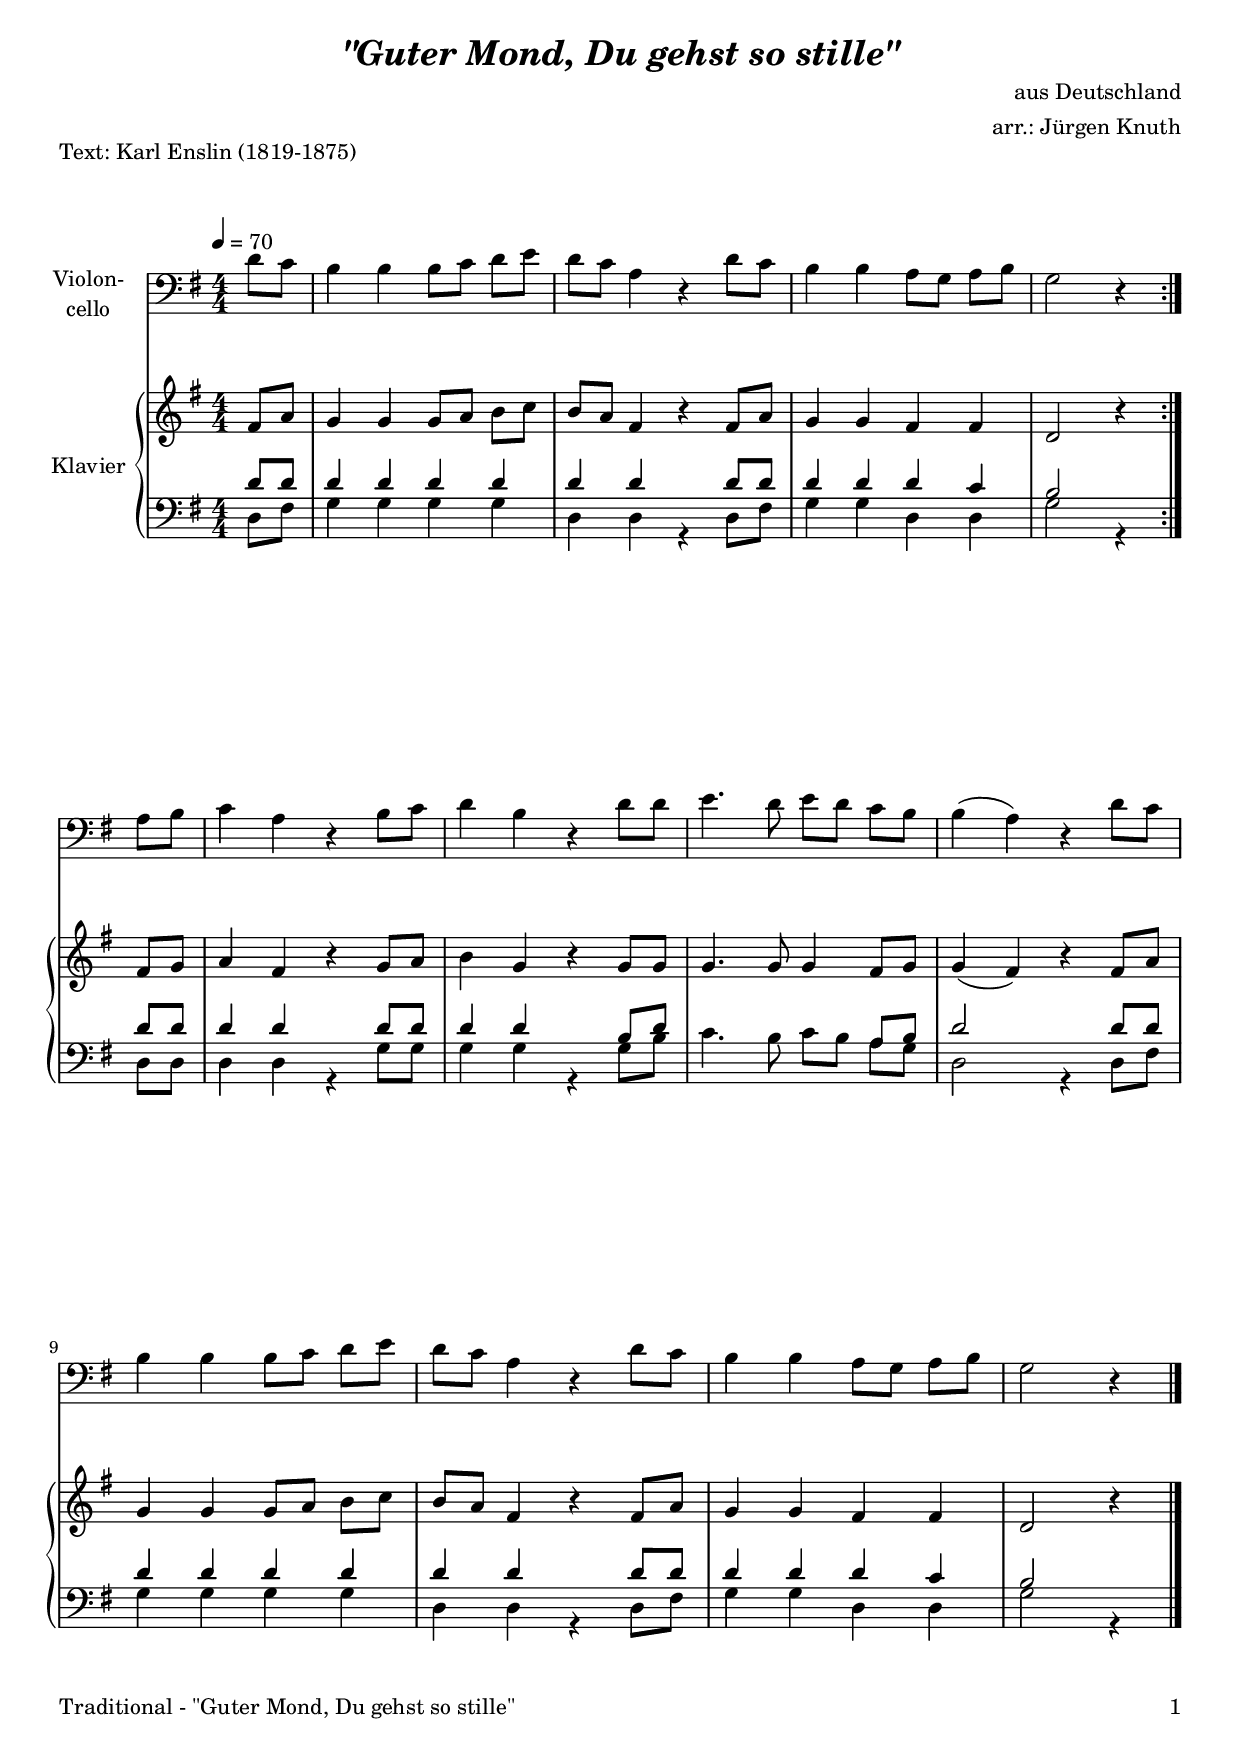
\version "2.24.4"
\include "deutsch.ly"

#(set-global-staff-size 19)

\header {
  title     = \markup \bold \italic "\"Guter Mond, Du gehst so stille\""
  composer = "aus Deutschland"
  arranger = "arr.: Jürgen Knuth"
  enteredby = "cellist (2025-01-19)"
  piece     = "Text: Karl Enslin (1819-1875)"
}

voiceconsts = {
  \key g \major
  \time 4/4
  \clef "bass"
  \numericTimeSignature
  \compressEmptyMeasures
  % Set default beaming for all staves
  \set Timing.beamExceptions = #'()
  \set Timing.baseMoment     = #(ly:make-moment 1 4)
  \set Timing.beatStructure  = #'(1 1 1 1)
  \tempo 4=70
}

mivc = "cello"
mist = "string ensemble 1"
mikl = "acoustic grand"

va = \relative c' {
  \voiceconsts
  \clef "bass"

  \repeat volta 2 {
    \partial 4 d8 c
    h4 h h8 c d e
    d c a4 r d8 c

    h4 h a8 g a h
    g2 r4
  }
  a8 h
  c4 a r h8 c

  d4 h r d8 d
  e4. d8 e d c h
  h4( a) r d8 c

  h4 h h8 c d e
  d c a4 r d8 c
  h4 h a8 g a h
  \partial 2. g2 r4 \bar "|."
}

vb = \relative c' {
  \voiceconsts
  \clef "treble"

  \repeat volta 2 {
    \partial 4 fis8 a
    g4 g g8 a h c
    h a fis4 r fis8 a

    g4 g fis fis
    d2 r4
  }
  fis8 g
  a4 fis r g8 a

  h4 g r g8 g
  g4. g8 g4 fis8 g
  g4( fis) r fis8 a

  g4 g g8 a h c
  h a fis4 r fis8 a
  g4 g fis fis
  \partial 2. d2 r4 \bar "|."
}

vc = \relative c' {
  \voiceconsts
  \clef "bass"

  \repeat volta 2 {
    \partial 4 d8 d
    d4 d d d
    d d s d8 d

    d4 d d c
    h2 s4
  }
  d8 d
  d4 d s d8 d

  d4 d s h8 d
  s2 s4 a8 h
  d2 s4 d8 d

  d4 d d d
  d d s d8 d
  d4 d d c
  \partial 2 h2 s4 \bar "|."
}

vd = \relative c {
  \voiceconsts
  \clef "bass"

  \repeat volta 2 {
    \partial 4 d8 fis
    g4 g g g
    d d r d8 fis

    g4 g d d
    g2 r4
  }
  d8 d
  d4 d r g8 g

  g4 g r g8 h
  c4. h8 c h a g
  d2 r4 d8 fis

  g4 g g g
  d d r d8 fis
  g4 g d d
  \partial 2. g2 r4 \bar "|."
}


music = <<
  \new Staff {
    \set Staff.midiInstrument = \mivc
    \set Staff.instrumentName = \markup \center-column { "Violon-" "cello" }
    \transpose g g { \va }
  }

  \new PianoStaff <<
        \set PianoStaff.midiInstrument = \mikl
        \set PianoStaff.instrumentName = \markup \center-column { "Klavier" }
        <<
          \new Staff {
            \transpose g g { \vb }
          }
	  
%          \new Dynamics \vdy

          \new Staff {
            \transpose g g { << \vc \\ \vd >> }
          }
        >>
  >>
>>
\book {
  \paper {
    print-page-number = ##t
    print-first-page-number = ##t
    ragged-last-bottom = ##f
    oddHeaderMarkup = \markup \null
    evenHeaderMarkup = \markup \null
    oddFooterMarkup = \markup {
      \fill-line {
        \if \should-print-page-number
        "Traditional - \"Guter Mond, Du gehst so stille\"" \fromproperty #'page:page-number-string
      }
    }
    evenFooterMarkup = \oddFooterMarkup
  } \score {
    \music
    \layout {}
  }

  \score {
    \unfoldRepeats \music

    \midi {
      \context {
        \Score
      }
    }
  }
}
